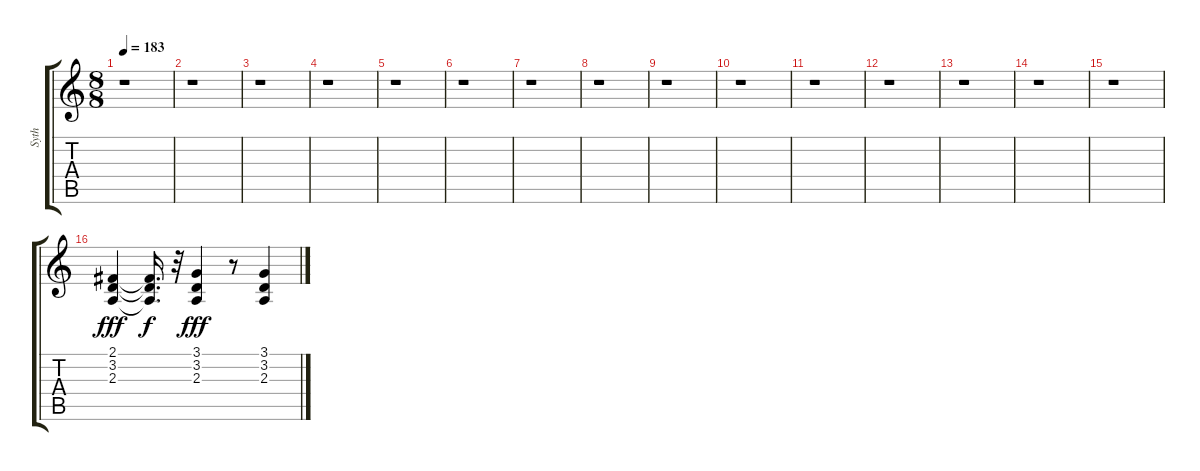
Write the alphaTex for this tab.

\track ("Syth" "Syth") {instrument trumpet}
\staff {score tabs}
\tuning (E4 B3 G3 D3 A2 E2) {hide}
\ts (8 8)
\tempo 183
\clef g2
\ks c
r.1{dy f} |
r.1 |
r.1 |
r.1 |
r.1 |
r.1 |
r.1 |
r.1 |
r.1 |
r.1 |
r.1 |
r.1 |
r.1 |
r.1 |
r.1 |
(2.1 3.2 2.3).4{dy fff} (2.1{t} 3.2{t} 2.3{t}).16{d dy f} r.32 (3.1 3.2 2.3).4{dy fff} r.8 (3.1 3.2 2.3).4
